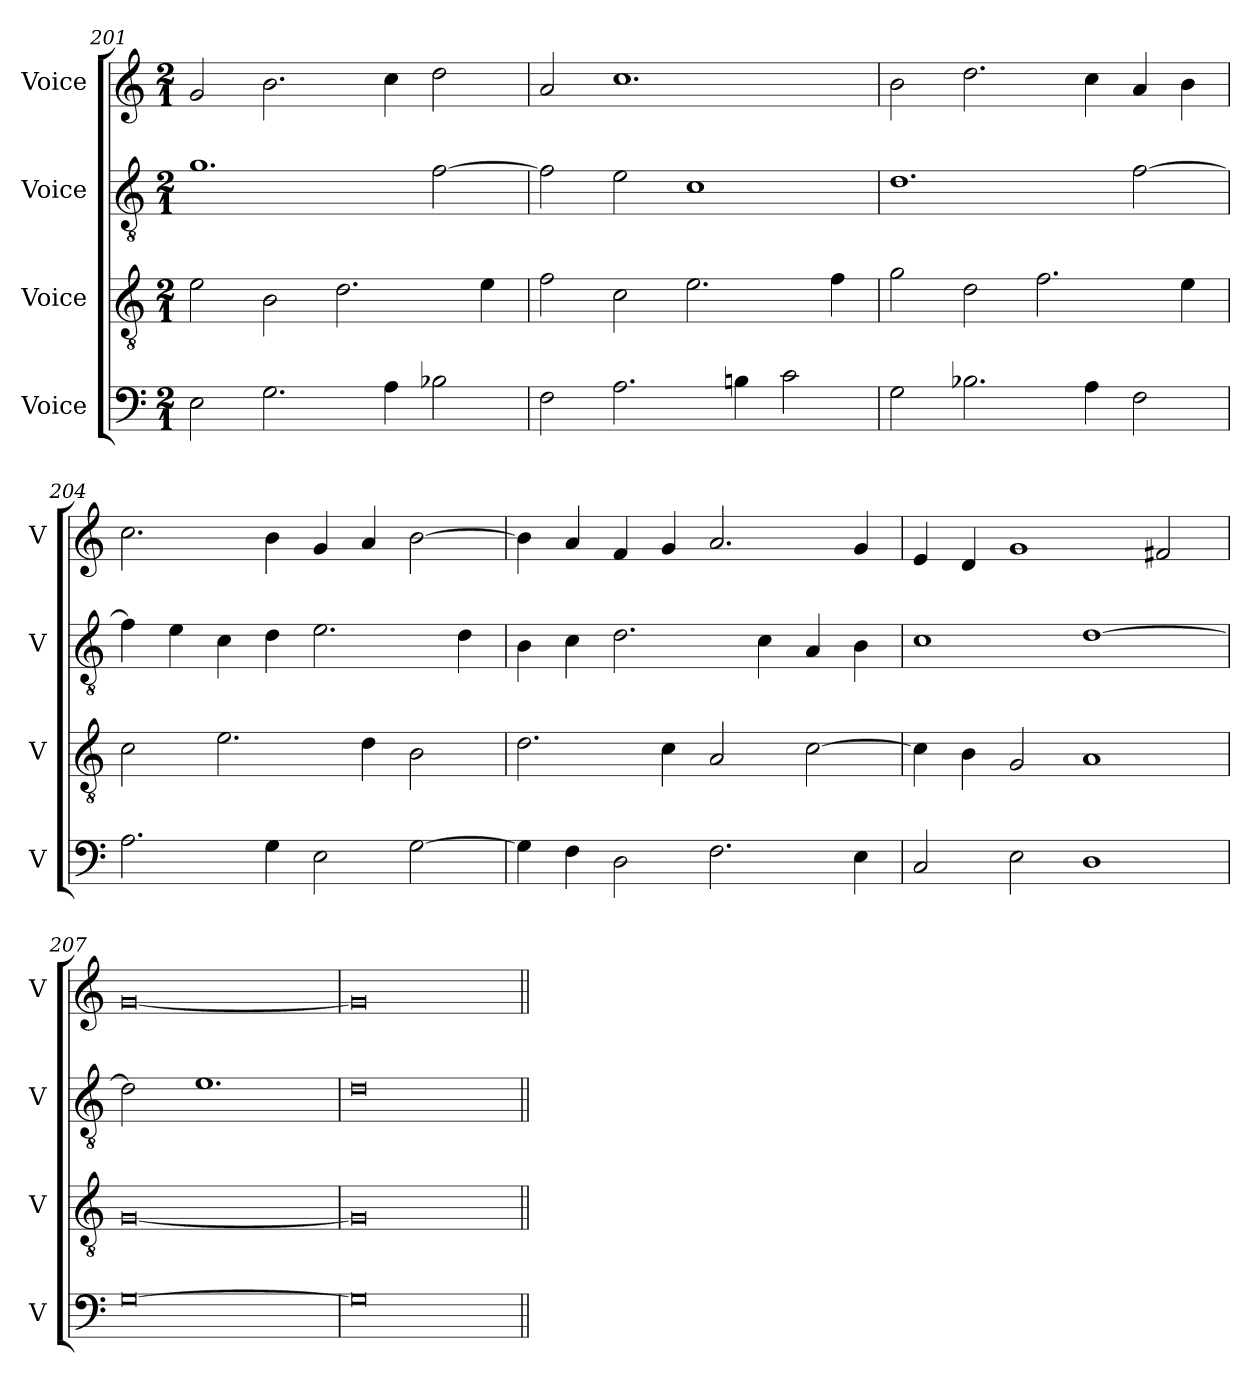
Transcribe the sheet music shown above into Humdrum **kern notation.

**kern	**kern	**kern	**kern
*part4	*part3	*part2	*part1
*staff4	*staff3	*staff2	*staff1
*I"Voice	*I"Voice	*I"Voice	*I"Voice
*I'V	*I'V	*I'V	*I'V
*clefF4	*clefGv2	*clefGv2	*clefG2
*k[]	*k[]	*k[]	*k[]
*M2/1	*M2/1	*M2/1	*M2/1
=201	=201	=201	=201
2E\	2e\	1.g	2g/
2.G\	2B\	.	2.b\
.	2.d\	.	.
4A\	.	.	4cc\
2B-X\	.	[2f\	2dd\
.	4e\	.	.
=202	=202	=202	=202
2F\	2f\	2f\]	2a/
2.A\	2c\	2e\	1.cc
.	2.e\	1c	.
4Bn\	.	.	.
2c\	.	.	.
.	4f\	.	.
!!LO:PB:g=z
=203	=203	=203	=203
2G\	2g\	1.d	2b\
2.B-X\	2d\	.	2.dd\
.	2.f\	.	.
4A\	.	.	4cc\
2F\	.	[2f\	4a/
.	4e\	.	4b\
=204	=204	=204	=204
2.A\	2c\	4f\]	2.cc\
.	.	4e\	.
.	2.e\	4c\	.
4G\	.	4d\	4b\
2E\	.	2.e\	4g/
.	4d\	.	4a/
[2G\	2B\	.	[2b\
.	.	4d\	.
=205	=205	=205	=205
4G\]	2.d\	4B\	4b\]
4F\	.	4c\	4a/
2D\	.	2.d\	4f/
.	4c\	.	4g/
2.F\	2A/	.	2.a/
.	.	4c\	.
.	[2c\	4A/	.
4E\	.	4B\	4g/
!!LO:LB:g=z
=206	=206	=206	=206
2C/	4c\]	1c	4e/
.	4B\	.	4d/
2E\	2G/	.	1g
1D	1A	[1d	.
.	.	.	2f#X/
=207	=207	=207	=207
[0G	[0G	2d\]	[0g
.	.	1.e	.
=208	=208	=208	=208
0G]	0G]	0d	0g]
=||	=||	=||	=||
*-	*-	*-	*-
